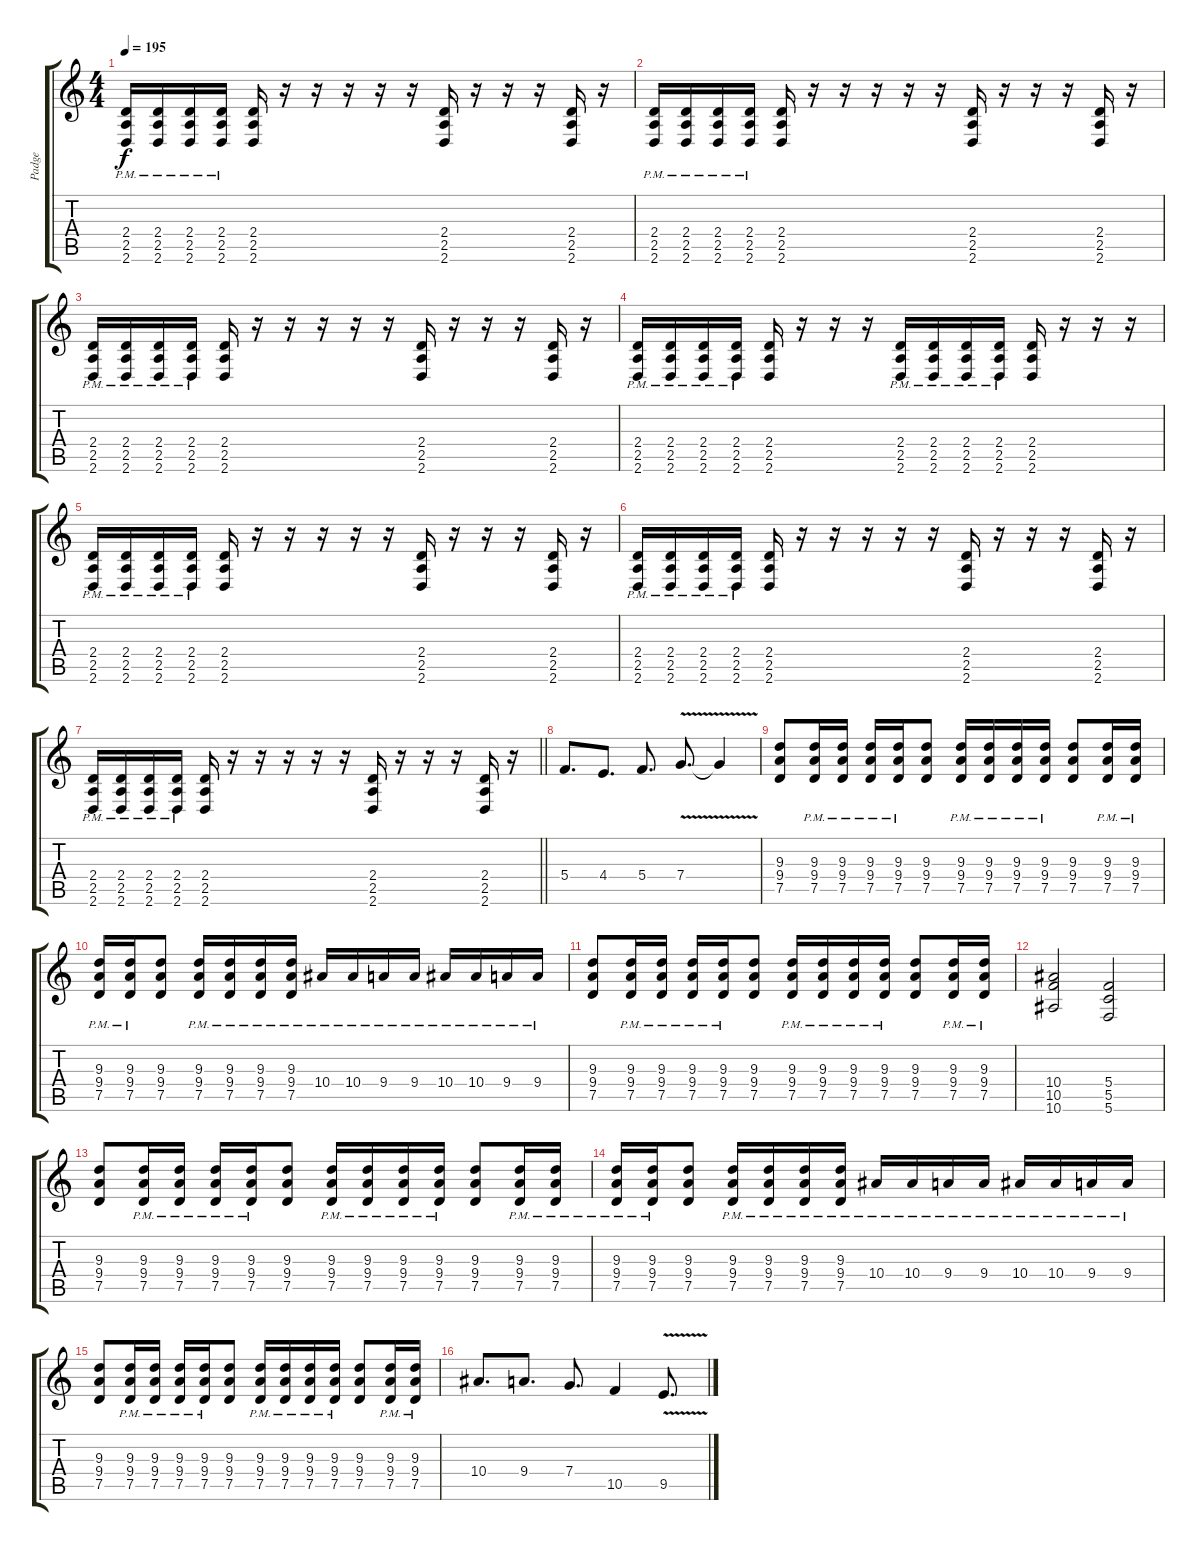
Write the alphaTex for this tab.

\track ("Padge" "Padge") {instrument distortionguitar}
\staff {score tabs}
\tuning (D4 A3 F3 C3 G2 C2) {hide}
\ts (4 4)
\tempo 195
\clef g2
\ks c
(2.4{pm} 2.5{pm} 2.6{pm}).16{dy f} (2.4{pm} 2.5{pm} 2.6{pm}).16 (2.4{pm} 2.5{pm} 2.6{pm}).16 (2.4{pm} 2.5{pm} 2.6{pm}).16 (2.4 2.5 2.6).16 r.16 r.16 r.16 r.16 r.16 (2.4 2.5 2.6).16 r.16 r.16 r.16 (2.4 2.5 2.6).16 r.16 |
(2.4{pm} 2.5{pm} 2.6{pm}).16 (2.4{pm} 2.5{pm} 2.6{pm}).16 (2.4{pm} 2.5{pm} 2.6{pm}).16 (2.4{pm} 2.5{pm} 2.6{pm}).16 (2.4 2.5 2.6).16 r.16 r.16 r.16 r.16 r.16 (2.4 2.5 2.6).16 r.16 r.16 r.16 (2.4 2.5 2.6).16 r.16 |
(2.4{pm} 2.5{pm} 2.6{pm}).16 (2.4{pm} 2.5{pm} 2.6{pm}).16 (2.4{pm} 2.5{pm} 2.6{pm}).16 (2.4{pm} 2.5{pm} 2.6{pm}).16 (2.4 2.5 2.6).16 r.16 r.16 r.16 r.16 r.16 (2.4 2.5 2.6).16 r.16 r.16 r.16 (2.4 2.5 2.6).16 r.16 |
(2.4{pm} 2.5{pm} 2.6{pm}).16 (2.4{pm} 2.5{pm} 2.6{pm}).16 (2.4{pm} 2.5{pm} 2.6{pm}).16 (2.4{pm} 2.5{pm} 2.6{pm}).16 (2.4 2.5 2.6).16 r.16 r.16 r.16 (2.4{pm} 2.5{pm} 2.6{pm}).16 (2.4{pm} 2.5{pm} 2.6{pm}).16 (2.4{pm} 2.5{pm} 2.6{pm}).16 (2.4{pm} 2.5{pm} 2.6{pm}).16 (2.4 2.5 2.6).16 r.16 r.16 r.16 |
(2.4{pm} 2.5{pm} 2.6{pm}).16 (2.4{pm} 2.5{pm} 2.6{pm}).16 (2.4{pm} 2.5{pm} 2.6{pm}).16 (2.4{pm} 2.5{pm} 2.6{pm}).16 (2.4 2.5 2.6).16 r.16 r.16 r.16 r.16 r.16 (2.4 2.5 2.6).16 r.16 r.16 r.16 (2.4 2.5 2.6).16 r.16 |
(2.4{pm} 2.5{pm} 2.6{pm}).16 (2.4{pm} 2.5{pm} 2.6{pm}).16 (2.4{pm} 2.5{pm} 2.6{pm}).16 (2.4{pm} 2.5{pm} 2.6{pm}).16 (2.4 2.5 2.6).16 r.16 r.16 r.16 r.16 r.16 (2.4 2.5 2.6).16 r.16 r.16 r.16 (2.4 2.5 2.6).16 r.16 |
\barLineRight lightlight
(2.4{pm} 2.5{pm} 2.6{pm}).16 (2.4{pm} 2.5{pm} 2.6{pm}).16 (2.4{pm} 2.5{pm} 2.6{pm}).16 (2.4{pm} 2.5{pm} 2.6{pm}).16 (2.4 2.5 2.6).16 r.16 r.16 r.16 r.16 r.16 (2.4 2.5 2.6).16 r.16 r.16 r.16 (2.4 2.5 2.6).16 r.16 |
5.4.8{d} 4.4.8{d} 5.4.8{d} 7.4{v}.8{d} 7.4{t}.4 |
(9.3 9.4 7.5).8 (9.3{pm} 9.4{pm} 7.5{pm}).16 (9.3{pm} 9.4{pm} 7.5{pm}).16 (9.3{pm} 9.4{pm} 7.5{pm}).16 (9.3{pm} 9.4{pm} 7.5{pm}).16 (9.3 9.4 7.5).8 (9.3{pm} 9.4{pm} 7.5{pm}).16 (9.3{pm} 9.4{pm} 7.5{pm}).16 (9.3{pm} 9.4{pm} 7.5{pm}).16 (9.3{pm} 9.4{pm} 7.5{pm}).16 (9.3 9.4 7.5).8 (9.3{pm} 9.4{pm} 7.5{pm}).16 (9.3{pm} 9.4{pm} 7.5{pm}).16 |
(9.3{pm} 9.4{pm} 7.5{pm}).16 (9.3{pm} 9.4{pm} 7.5{pm}).16 (9.3 9.4 7.5).8 (9.3{pm} 9.4{pm} 7.5{pm}).16 (9.3{pm} 9.4{pm} 7.5{pm}).16 (9.3{pm} 9.4{pm} 7.5{pm}).16 (9.3{pm} 9.4{pm} 7.5{pm}).16 10.4{pm}.16 10.4{pm}.16 9.4{pm}.16 9.4{pm}.16 10.4{pm}.16 10.4{pm}.16 9.4{pm}.16 9.4{pm}.16 |
(9.3 9.4 7.5).8 (9.3{pm} 9.4{pm} 7.5{pm}).16 (9.3{pm} 9.4{pm} 7.5{pm}).16 (9.3{pm} 9.4{pm} 7.5{pm}).16 (9.3{pm} 9.4{pm} 7.5{pm}).16 (9.3 9.4 7.5).8 (9.3{pm} 9.4{pm} 7.5{pm}).16 (9.3{pm} 9.4{pm} 7.5{pm}).16 (9.3{pm} 9.4{pm} 7.5{pm}).16 (9.3{pm} 9.4{pm} 7.5{pm}).16 (9.3 9.4 7.5).8 (9.3{pm} 9.4{pm} 7.5{pm}).16 (9.3{pm} 9.4{pm} 7.5{pm}).16 |
(10.4 10.5 10.6).2 (5.4 5.5 5.6).2 |
(9.3 9.4 7.5).8 (9.3{pm} 9.4{pm} 7.5{pm}).16 (9.3{pm} 9.4{pm} 7.5{pm}).16 (9.3{pm} 9.4{pm} 7.5{pm}).16 (9.3{pm} 9.4{pm} 7.5{pm}).16 (9.3 9.4 7.5).8 (9.3{pm} 9.4{pm} 7.5{pm}).16 (9.3{pm} 9.4{pm} 7.5{pm}).16 (9.3{pm} 9.4{pm} 7.5{pm}).16 (9.3{pm} 9.4{pm} 7.5{pm}).16 (9.3 9.4 7.5).8 (9.3{pm} 9.4{pm} 7.5{pm}).16 (9.3{pm} 9.4{pm} 7.5{pm}).16 |
(9.3{pm} 9.4{pm} 7.5{pm}).16 (9.3{pm} 9.4{pm} 7.5{pm}).16 (9.3 9.4 7.5).8 (9.3{pm} 9.4{pm} 7.5{pm}).16 (9.3{pm} 9.4{pm} 7.5{pm}).16 (9.3{pm} 9.4{pm} 7.5{pm}).16 (9.3{pm} 9.4{pm} 7.5{pm}).16 10.4{pm}.16 10.4{pm}.16 9.4{pm}.16 9.4{pm}.16 10.4{pm}.16 10.4{pm}.16 9.4{pm}.16 9.4{pm}.16 |
(9.3 9.4 7.5).8 (9.3{pm} 9.4{pm} 7.5{pm}).16 (9.3{pm} 9.4{pm} 7.5{pm}).16 (9.3{pm} 9.4{pm} 7.5{pm}).16 (9.3{pm} 9.4{pm} 7.5{pm}).16 (9.3 9.4 7.5).8 (9.3{pm} 9.4{pm} 7.5{pm}).16 (9.3{pm} 9.4{pm} 7.5{pm}).16 (9.3{pm} 9.4{pm} 7.5{pm}).16 (9.3{pm} 9.4{pm} 7.5{pm}).16 (9.3 9.4 7.5).8 (9.3{pm} 9.4{pm} 7.5{pm}).16 (9.3{pm} 9.4{pm} 7.5{pm}).16 |
10.4.8{d} 9.4.8{d} 7.4.8{d} 10.5.4 9.5{v}.8{d}
